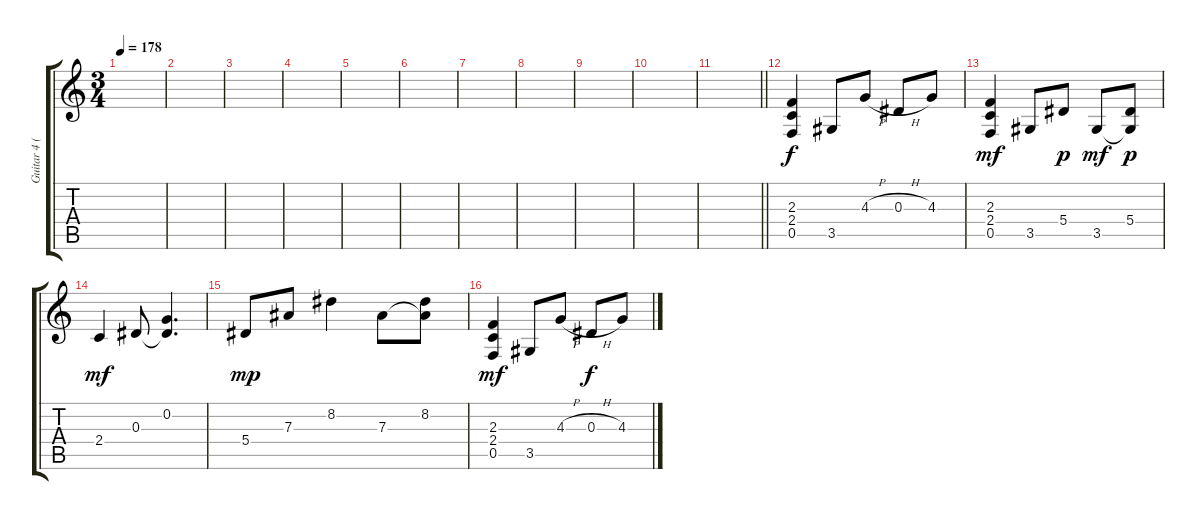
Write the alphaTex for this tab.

\track ("Guitar 4 (Rhytm)" "Guitar 4 (") {instrument distortionguitar}
\staff {score tabs}
\tuning (C4 G3 Eb3 Bb2 F2 C2) {hide}
\ts (3 4)
\tempo 178
\clef g2
\ks c
|
|
|
|
|
|
|
|
|
|
\barLineRight lightlight
|
(2.3 2.4 0.5).4{balance 4} 3.5.8 4.3{h}.8 0.3{h}.8{dy f} 4.3.8 |
(2.3 2.4 0.5).4{dy mf} 3.5.8 5.4.8{dy p} 3.5.8{dy mf} (5.4 3.5{t}).8{dy p} |
2.4.4{dy mf} 0.3.8 (0.2 0.3{t}).4{d} |
5.4.8{dy mp} 7.3.8 8.2.4 7.3.8 (8.2 7.3{t}).8 |
(2.3 2.4 0.5).4{dy mf} 3.5.8 4.3{h}.8 0.3{h}.8{dy f} 4.3.8
